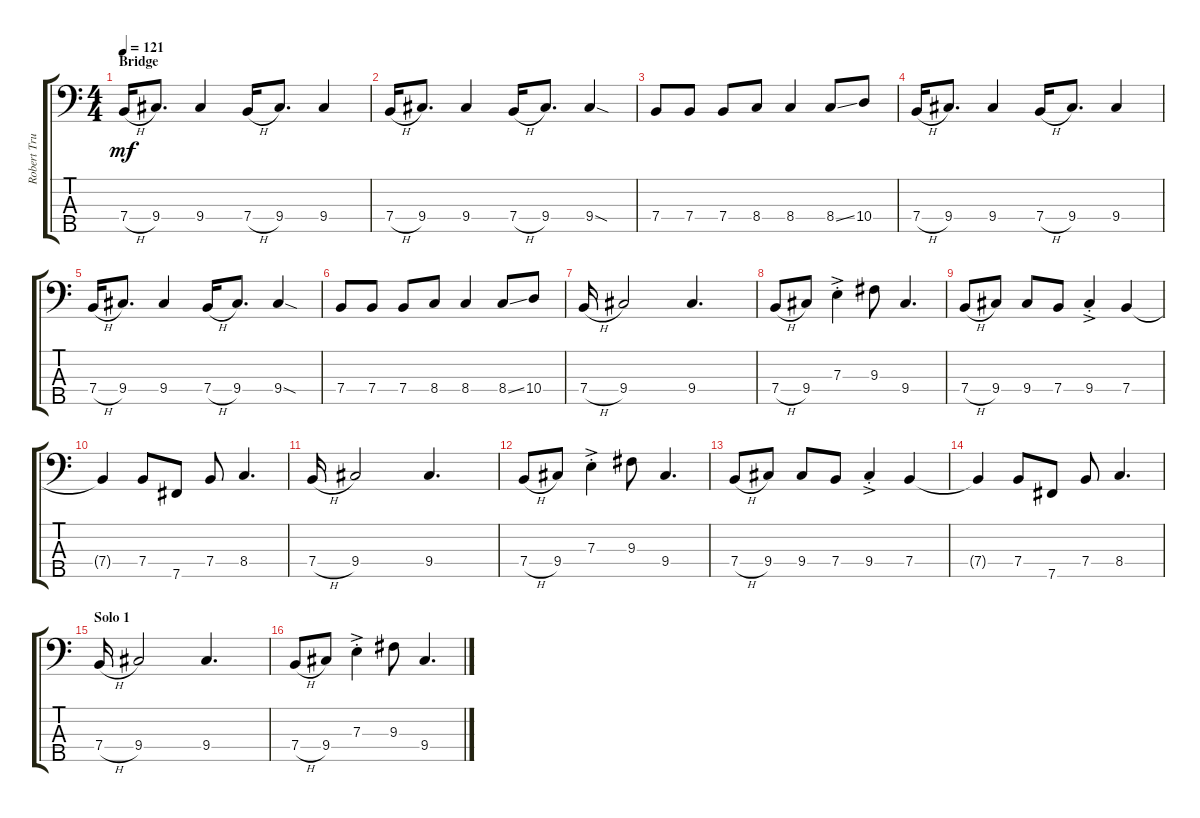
\track ("Robert Trujillo" "Robert Tru") {instrument electricbassfinger}
\staff {score tabs}
\tuning (G2 D2 A1 E1 B0) {hide}
\ts (4 4)
\section ("" "Bridge")
\tempo 121
\clef f4
\ks c
7.4{h}.16{dy mf} 9.4.8{d} 9.4.4 7.4{h}.16 9.4.8{d} 9.4.4 |
7.4{h}.16 9.4.8{d} 9.4.4 7.4{h}.16 9.4.8{d} 9.4{sod}.4 |
7.4.8 7.4.8 7.4.8 8.4.8 8.4.4 8.4{ss}.8 10.4.8 |
7.4{h}.16 9.4.8{d} 9.4.4 7.4{h}.16 9.4.8{d} 9.4.4 |
7.4{h}.16 9.4.8{d} 9.4.4 7.4{h}.16 9.4.8{d} 9.4{sod}.4 |
7.4.8 7.4.8 7.4.8 8.4.8 8.4.4 8.4{ss}.8 10.4.8 |
7.4{h}.16 9.4.2 9.4.4{d} |
7.4{h}.8 9.4.8 7.3{ac st}.4 9.3.8 9.4.4{d} |
7.4{h}.8 9.4.8 9.4.8 7.4.8 9.4{ac st}.4 7.4.4 |
7.4{t}.4 7.4.8 7.5.8 7.4.8 8.4.4{d} |
7.4{h}.16 9.4.2 9.4.4{d} |
7.4{h}.8 9.4.8 7.3{ac st}.4 9.3.8 9.4.4{d} |
7.4{h}.8 9.4.8 9.4.8 7.4.8 9.4{ac st}.4 7.4.4 |
7.4{t}.4 7.4.8 7.5.8 7.4.8 8.4.4{d} |
\section ("" "Solo 1")
7.4{h}.16 9.4.2 9.4.4{d} |
7.4{h}.8 9.4.8 7.3{ac st}.4 9.3.8 9.4.4{d}
